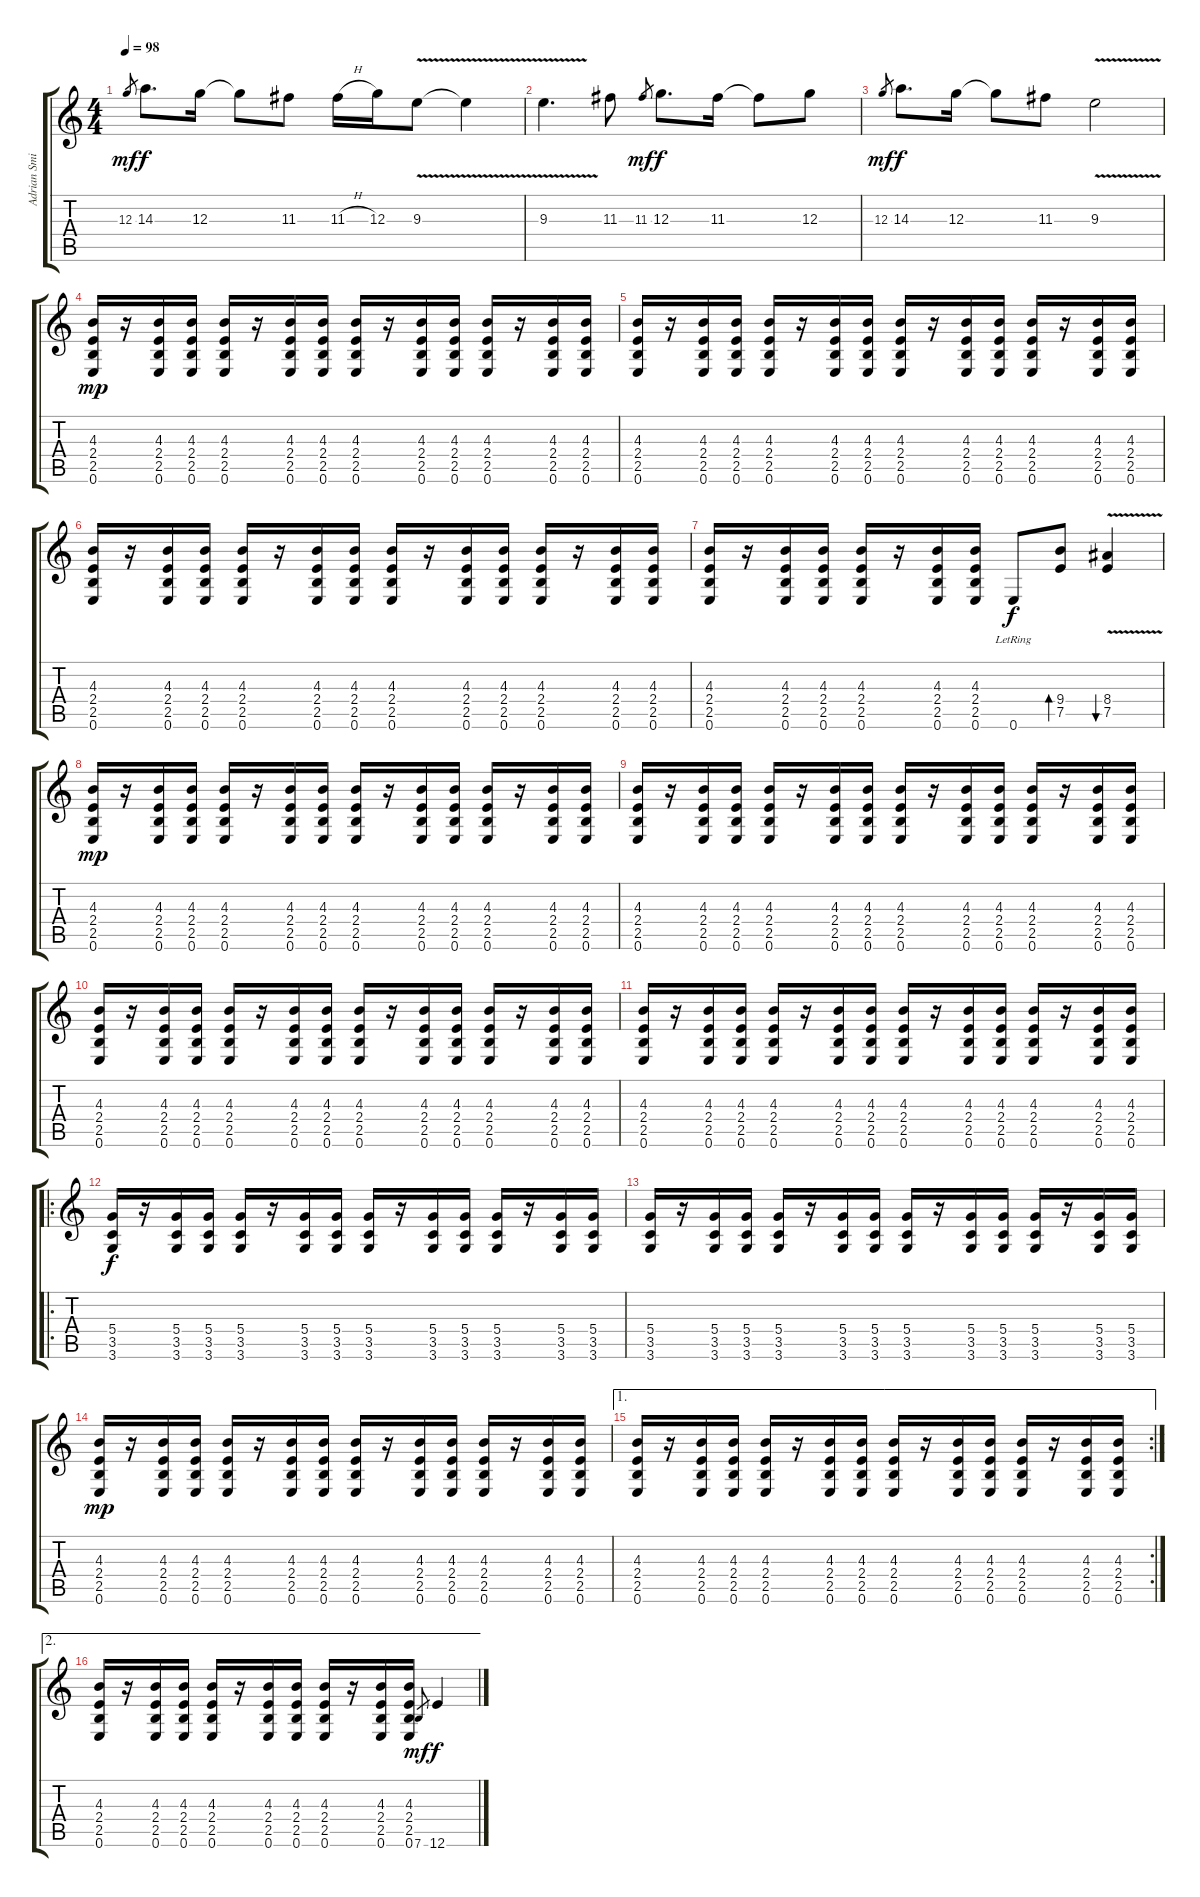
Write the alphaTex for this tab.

\track ("Adrian Smith" "Adrian Smi") {instrument distortionguitar}
\staff {score tabs}
\tuning (E4 B3 G3 D3 A2 E2) {hide}
\ts (4 4)
\tempo 98
\clef g2
\ks c
12.3.8{gr dy mf} 14.3.8{d dy f} 12.3.16 12.3{t}.8 11.3.8 11.3{h}.16 12.3.16 9.3{v}.8 9.3{t}.4 |
9.3{v}.4{d} 11.3.8 11.3.8{gr dy mf} 12.3.8{d dy f} 11.3.16 11.3{t}.8 12.3.8 |
12.3.8{gr dy mf} 14.3.8{d dy f} 12.3.16 12.3{t}.8 11.3.8 9.3{v}.2 |
(4.3 2.4 2.5 0.6).16{dy mp} r.16 (4.3 2.4 2.5 0.6).16 (4.3 2.4 2.5 0.6).16 (4.3 2.4 2.5 0.6).16 r.16 (4.3 2.4 2.5 0.6).16 (4.3 2.4 2.5 0.6).16 (4.3 2.4 2.5 0.6).16 r.16 (4.3 2.4 2.5 0.6).16 (4.3 2.4 2.5 0.6).16 (4.3 2.4 2.5 0.6).16 r.16 (4.3 2.4 2.5 0.6).16 (4.3 2.4 2.5 0.6).16 |
(4.3 2.4 2.5 0.6).16 r.16 (4.3 2.4 2.5 0.6).16 (4.3 2.4 2.5 0.6).16 (4.3 2.4 2.5 0.6).16 r.16 (4.3 2.4 2.5 0.6).16 (4.3 2.4 2.5 0.6).16 (4.3 2.4 2.5 0.6).16 r.16 (4.3 2.4 2.5 0.6).16 (4.3 2.4 2.5 0.6).16 (4.3 2.4 2.5 0.6).16 r.16 (4.3 2.4 2.5 0.6).16 (4.3 2.4 2.5 0.6).16 |
(4.3 2.4 2.5 0.6).16 r.16 (4.3 2.4 2.5 0.6).16 (4.3 2.4 2.5 0.6).16 (4.3 2.4 2.5 0.6).16 r.16 (4.3 2.4 2.5 0.6).16 (4.3 2.4 2.5 0.6).16 (4.3 2.4 2.5 0.6).16 r.16 (4.3 2.4 2.5 0.6).16 (4.3 2.4 2.5 0.6).16 (4.3 2.4 2.5 0.6).16 r.16 (4.3 2.4 2.5 0.6).16 (4.3 2.4 2.5 0.6).16 |
(4.3 2.4 2.5 0.6).16 r.16 (4.3 2.4 2.5 0.6).16 (4.3 2.4 2.5 0.6).16 (4.3 2.4 2.5 0.6).16 r.16 (4.3 2.4 2.5 0.6).16 (4.3 2.4 2.5 0.6).16 0.6{lr}.8{dy f volume 11} (9.4 7.5).8{bd 240} (8.4{v} 7.5{v}).4{bu 240} |
(4.3 2.4 2.5 0.6).16{dy mp volume 10} r.16 (4.3 2.4 2.5 0.6).16 (4.3 2.4 2.5 0.6).16 (4.3 2.4 2.5 0.6).16 r.16 (4.3 2.4 2.5 0.6).16 (4.3 2.4 2.5 0.6).16 (4.3 2.4 2.5 0.6).16 r.16 (4.3 2.4 2.5 0.6).16 (4.3 2.4 2.5 0.6).16 (4.3 2.4 2.5 0.6).16 r.16 (4.3 2.4 2.5 0.6).16 (4.3 2.4 2.5 0.6).16 |
(4.3 2.4 2.5 0.6).16 r.16 (4.3 2.4 2.5 0.6).16 (4.3 2.4 2.5 0.6).16 (4.3 2.4 2.5 0.6).16 r.16 (4.3 2.4 2.5 0.6).16 (4.3 2.4 2.5 0.6).16 (4.3 2.4 2.5 0.6).16 r.16 (4.3 2.4 2.5 0.6).16 (4.3 2.4 2.5 0.6).16 (4.3 2.4 2.5 0.6).16 r.16 (4.3 2.4 2.5 0.6).16 (4.3 2.4 2.5 0.6).16 |
(4.3 2.4 2.5 0.6).16 r.16 (4.3 2.4 2.5 0.6).16 (4.3 2.4 2.5 0.6).16 (4.3 2.4 2.5 0.6).16 r.16 (4.3 2.4 2.5 0.6).16 (4.3 2.4 2.5 0.6).16 (4.3 2.4 2.5 0.6).16 r.16 (4.3 2.4 2.5 0.6).16 (4.3 2.4 2.5 0.6).16 (4.3 2.4 2.5 0.6).16 r.16 (4.3 2.4 2.5 0.6).16 (4.3 2.4 2.5 0.6).16 |
(4.3 2.4 2.5 0.6).16 r.16 (4.3 2.4 2.5 0.6).16 (4.3 2.4 2.5 0.6).16 (4.3 2.4 2.5 0.6).16 r.16 (4.3 2.4 2.5 0.6).16 (4.3 2.4 2.5 0.6).16 (4.3 2.4 2.5 0.6).16 r.16 (4.3 2.4 2.5 0.6).16 (4.3 2.4 2.5 0.6).16 (4.3 2.4 2.5 0.6).16 r.16 (4.3 2.4 2.5 0.6).16 (4.3 2.4 2.5 0.6).16 |
\ro
(5.4 3.5 3.6).16{dy f volume 13} r.16 (5.4 3.5 3.6).16 (5.4 3.5 3.6).16 (5.4 3.5 3.6).16 r.16 (5.4 3.5 3.6).16 (5.4 3.5 3.6).16 (5.4 3.5 3.6).16 r.16 (5.4 3.5 3.6).16 (5.4 3.5 3.6).16 (5.4 3.5 3.6).16 r.16 (5.4 3.5 3.6).16 (5.4 3.5 3.6).16 |
(5.4 3.5 3.6).16 r.16 (5.4 3.5 3.6).16 (5.4 3.5 3.6).16 (5.4 3.5 3.6).16 r.16 (5.4 3.5 3.6).16 (5.4 3.5 3.6).16 (5.4 3.5 3.6).16 r.16 (5.4 3.5 3.6).16 (5.4 3.5 3.6).16 (5.4 3.5 3.6).16 r.16 (5.4 3.5 3.6).16 (5.4 3.5 3.6).16 |
(4.3 2.4 2.5 0.6).16{dy mp} r.16 (4.3 2.4 2.5 0.6).16 (4.3 2.4 2.5 0.6).16 (4.3 2.4 2.5 0.6).16 r.16 (4.3 2.4 2.5 0.6).16 (4.3 2.4 2.5 0.6).16 (4.3 2.4 2.5 0.6).16 r.16 (4.3 2.4 2.5 0.6).16 (4.3 2.4 2.5 0.6).16 (4.3 2.4 2.5 0.6).16 r.16 (4.3 2.4 2.5 0.6).16 (4.3 2.4 2.5 0.6).16 |
\ae 1
\rc 2
(4.3 2.4 2.5 0.6).16 r.16 (4.3 2.4 2.5 0.6).16 (4.3 2.4 2.5 0.6).16 (4.3 2.4 2.5 0.6).16 r.16 (4.3 2.4 2.5 0.6).16 (4.3 2.4 2.5 0.6).16 (4.3 2.4 2.5 0.6).16 r.16 (4.3 2.4 2.5 0.6).16 (4.3 2.4 2.5 0.6).16 (4.3 2.4 2.5 0.6).16 r.16 (4.3 2.4 2.5 0.6).16 (4.3 2.4 2.5 0.6).16 |
\ae 2
(4.3 2.4 2.5 0.6).16 r.16 (4.3 2.4 2.5 0.6).16 (4.3 2.4 2.5 0.6).16 (4.3 2.4 2.5 0.6).16 r.16 (4.3 2.4 2.5 0.6).16 (4.3 2.4 2.5 0.6).16 (4.3 2.4 2.5 0.6).16 r.16 (4.3 2.4 2.5 0.6).16 (4.3 2.4 2.5 0.6).16 7.6.8{gr dy mf} 12.6{ss}.4{dy f}
